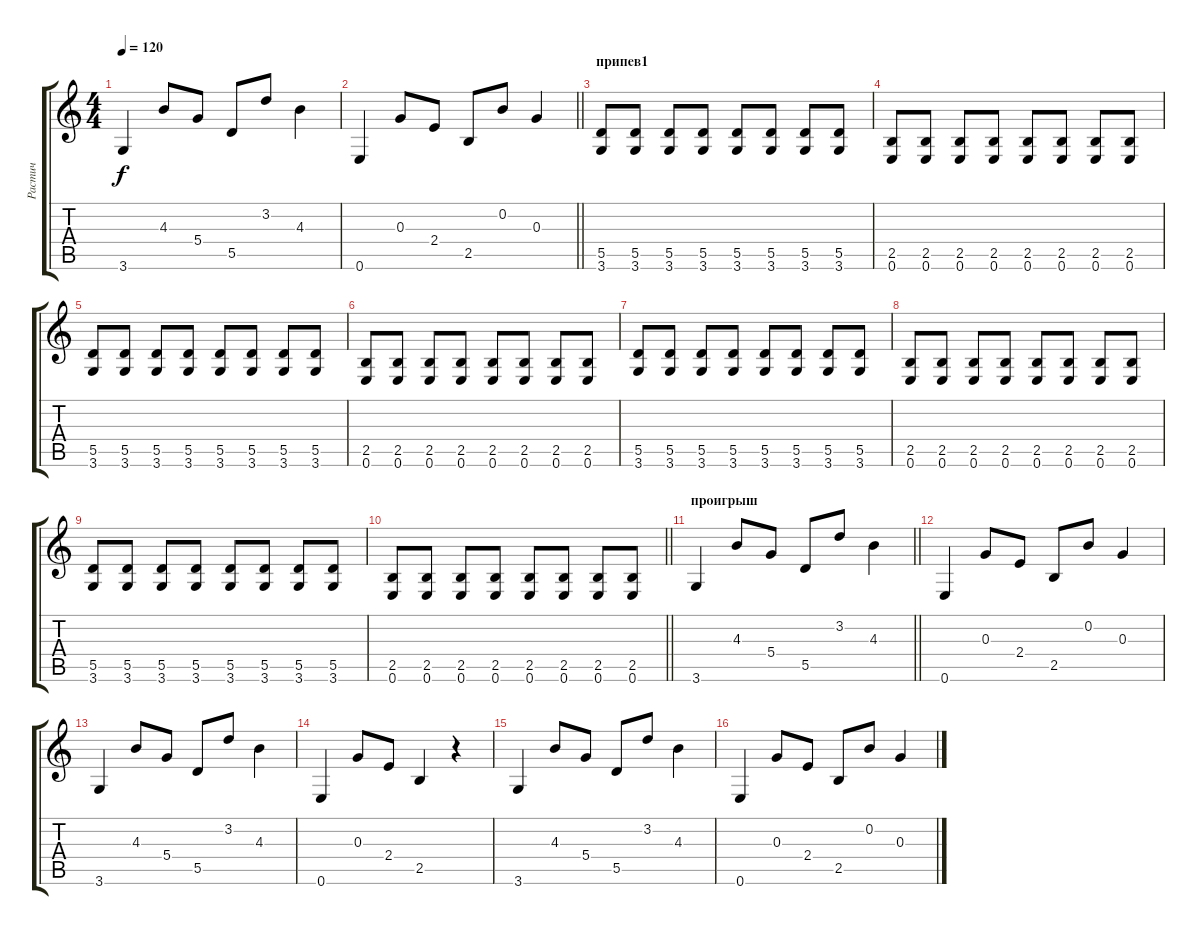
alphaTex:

\track ("Растич" "Растич") {instrument distortionguitar}
\staff {score tabs}
\tuning (E4 B3 G3 D3 A2 E2) {hide}
\ts (4 4)
\tempo 120
\clef g2
\ks c
3.6.4{dy f} 4.3.8 5.4.8 5.5.8 3.2.8 4.3.4 |
\barLineRight lightlight
0.6.4 0.3.8 2.4.8 2.5.8 0.2.8 0.3.4 |
\section ("" "припев1")
(5.5 3.6).8{instrument distortionguitar} (5.5 3.6).8 (5.5 3.6).8 (5.5 3.6).8 (5.5 3.6).8 (5.5 3.6).8 (5.5 3.6).8 (5.5 3.6).8 |
(2.5 0.6).8 (2.5 0.6).8 (2.5 0.6).8 (2.5 0.6).8 (2.5 0.6).8 (2.5 0.6).8 (2.5 0.6).8 (2.5 0.6).8 |
(5.5 3.6).8 (5.5 3.6).8 (5.5 3.6).8 (5.5 3.6).8 (5.5 3.6).8 (5.5 3.6).8 (5.5 3.6).8 (5.5 3.6).8 |
(2.5 0.6).8 (2.5 0.6).8 (2.5 0.6).8 (2.5 0.6).8 (2.5 0.6).8 (2.5 0.6).8 (2.5 0.6).8 (2.5 0.6).8 |
(5.5 3.6).8 (5.5 3.6).8 (5.5 3.6).8 (5.5 3.6).8 (5.5 3.6).8 (5.5 3.6).8 (5.5 3.6).8 (5.5 3.6).8 |
(2.5 0.6).8 (2.5 0.6).8 (2.5 0.6).8 (2.5 0.6).8 (2.5 0.6).8 (2.5 0.6).8 (2.5 0.6).8 (2.5 0.6).8 |
(5.5 3.6).8 (5.5 3.6).8 (5.5 3.6).8 (5.5 3.6).8 (5.5 3.6).8 (5.5 3.6).8 (5.5 3.6).8 (5.5 3.6).8 |
\barLineRight lightlight
(2.5 0.6).8 (2.5 0.6).8 (2.5 0.6).8 (2.5 0.6).8 (2.5 0.6).8 (2.5 0.6).8 (2.5 0.6).8 (2.5 0.6).8 |
\section ("" "проигрыш")
\barLineRight lightlight
3.6.4{instrument electricguitarclean} 4.3.8 5.4.8 5.5.8 3.2.8 4.3.4 |
\section ("" "")
0.6.4 0.3.8 2.4.8 2.5.8 0.2.8 0.3.4 |
3.6.4 4.3.8 5.4.8 5.5.8 3.2.8 4.3.4 |
0.6.4 0.3.8 2.4.8 2.5.4 r.4 |
3.6.4 4.3.8 5.4.8 5.5.8 3.2.8 4.3.4 |
0.6.4 0.3.8 2.4.8 2.5.8 0.2.8 0.3.4
